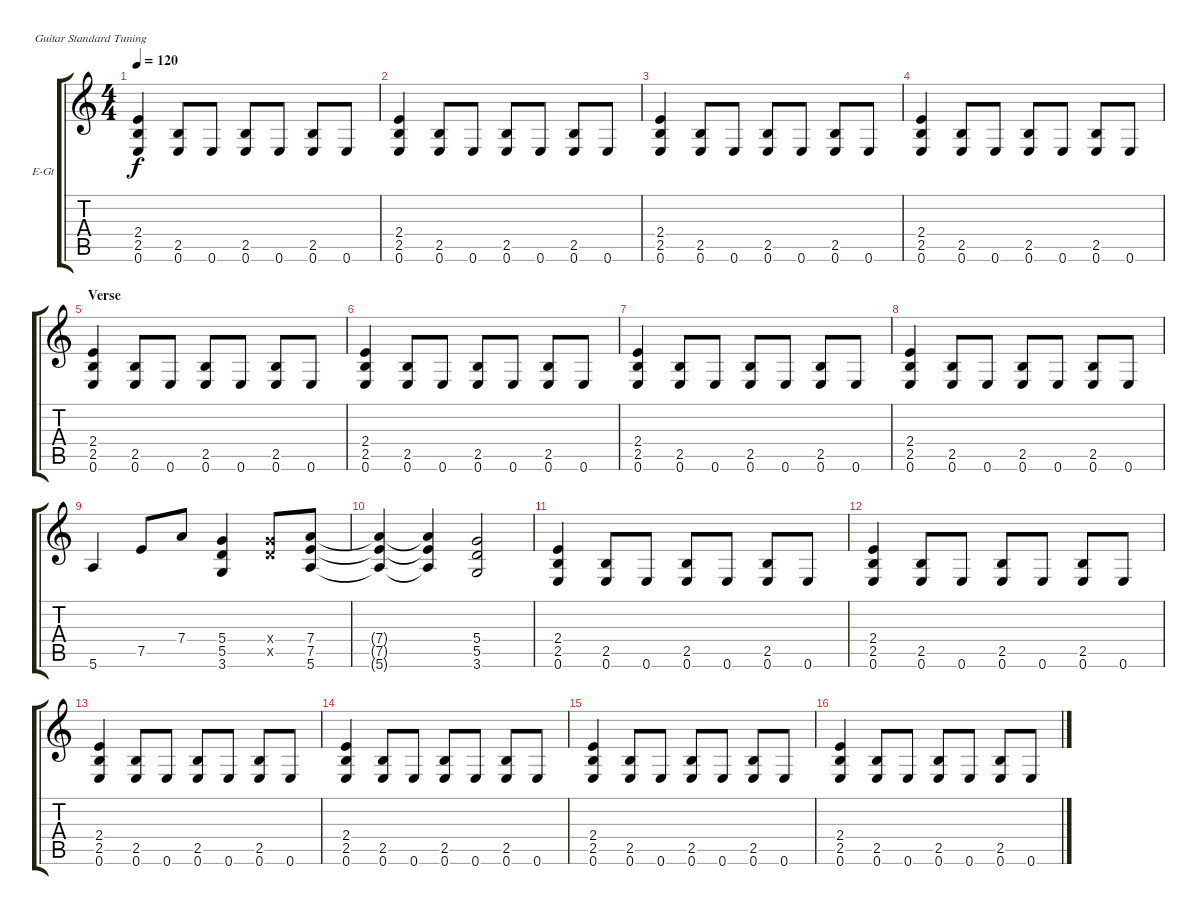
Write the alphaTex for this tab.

\defaultSystemsLayout 4
\bracketExtendMode groupsimilarinstruments
\firstSystemTrackNameOrientation horizontal
\otherSystemsTrackNameOrientation horizontal
\track ("Electric Guitar" "E-Gt") {instrument distortionguitar}
\staff {score tabs}
\tuning (E4 B3 G3 D3 A2 E2)
\ts (4 4)
\tempo 120
\clef g2
\ks c
(0.6 2.5 2.4).4{dy f} (0.6 2.5).8 0.6.8 (0.6 2.5).8 0.6.8 (0.6 2.5).8 0.6.8 |
(0.6 2.5 2.4).4 (0.6 2.5).8 0.6.8 (0.6 2.5).8 0.6.8 (0.6 2.5).8 0.6.8 |
(0.6 2.5 2.4).4 (0.6 2.5).8 0.6.8 (0.6 2.5).8 0.6.8 (0.6 2.5).8 0.6.8 |
(0.6 2.5 2.4).4 (0.6 2.5).8 0.6.8 (0.6 2.5).8 0.6.8 (0.6 2.5).8 0.6.8 |
\section ("" "Verse")
(0.6 2.5 2.4).4 (0.6 2.5).8 0.6.8 (0.6 2.5).8 0.6.8 (0.6 2.5).8 0.6.8 |
(0.6 2.5 2.4).4 (0.6 2.5).8 0.6.8 (0.6 2.5).8 0.6.8 (0.6 2.5).8 0.6.8 |
(0.6 2.5 2.4).4 (0.6 2.5).8 0.6.8 (0.6 2.5).8 0.6.8 (0.6 2.5).8 0.6.8 |
(0.6 2.5 2.4).4 (0.6 2.5).8 0.6.8 (0.6 2.5).8 0.6.8 (0.6 2.5).8 0.6.8 |
5.6.4 7.5.8 7.4.8 (3.6 5.5 5.4).4 (5.5{x} 5.4{x}).8 (5.6 7.5 7.4).8 |
(5.6{t} 7.5{t} 7.4{t}).4 (7.4{t} 7.5{t} 5.6{t}).4 (3.6 5.5 5.4).2 |
(0.6 2.5 2.4).4 (0.6 2.5).8 0.6.8 (0.6 2.5).8 0.6.8 (0.6 2.5).8 0.6.8 |
(0.6 2.5 2.4).4 (0.6 2.5).8 0.6.8 (0.6 2.5).8 0.6.8 (0.6 2.5).8 0.6.8 |
(0.6 2.5 2.4).4 (0.6 2.5).8 0.6.8 (0.6 2.5).8 0.6.8 (0.6 2.5).8 0.6.8 |
(0.6 2.5 2.4).4 (0.6 2.5).8 0.6.8 (0.6 2.5).8 0.6.8 (0.6 2.5).8 0.6.8 |
(0.6 2.5 2.4).4 (0.6 2.5).8 0.6.8 (0.6 2.5).8 0.6.8 (0.6 2.5).8 0.6.8 |
(0.6 2.5 2.4).4 (0.6 2.5).8 0.6.8 (0.6 2.5).8 0.6.8 (0.6 2.5).8 0.6.8
